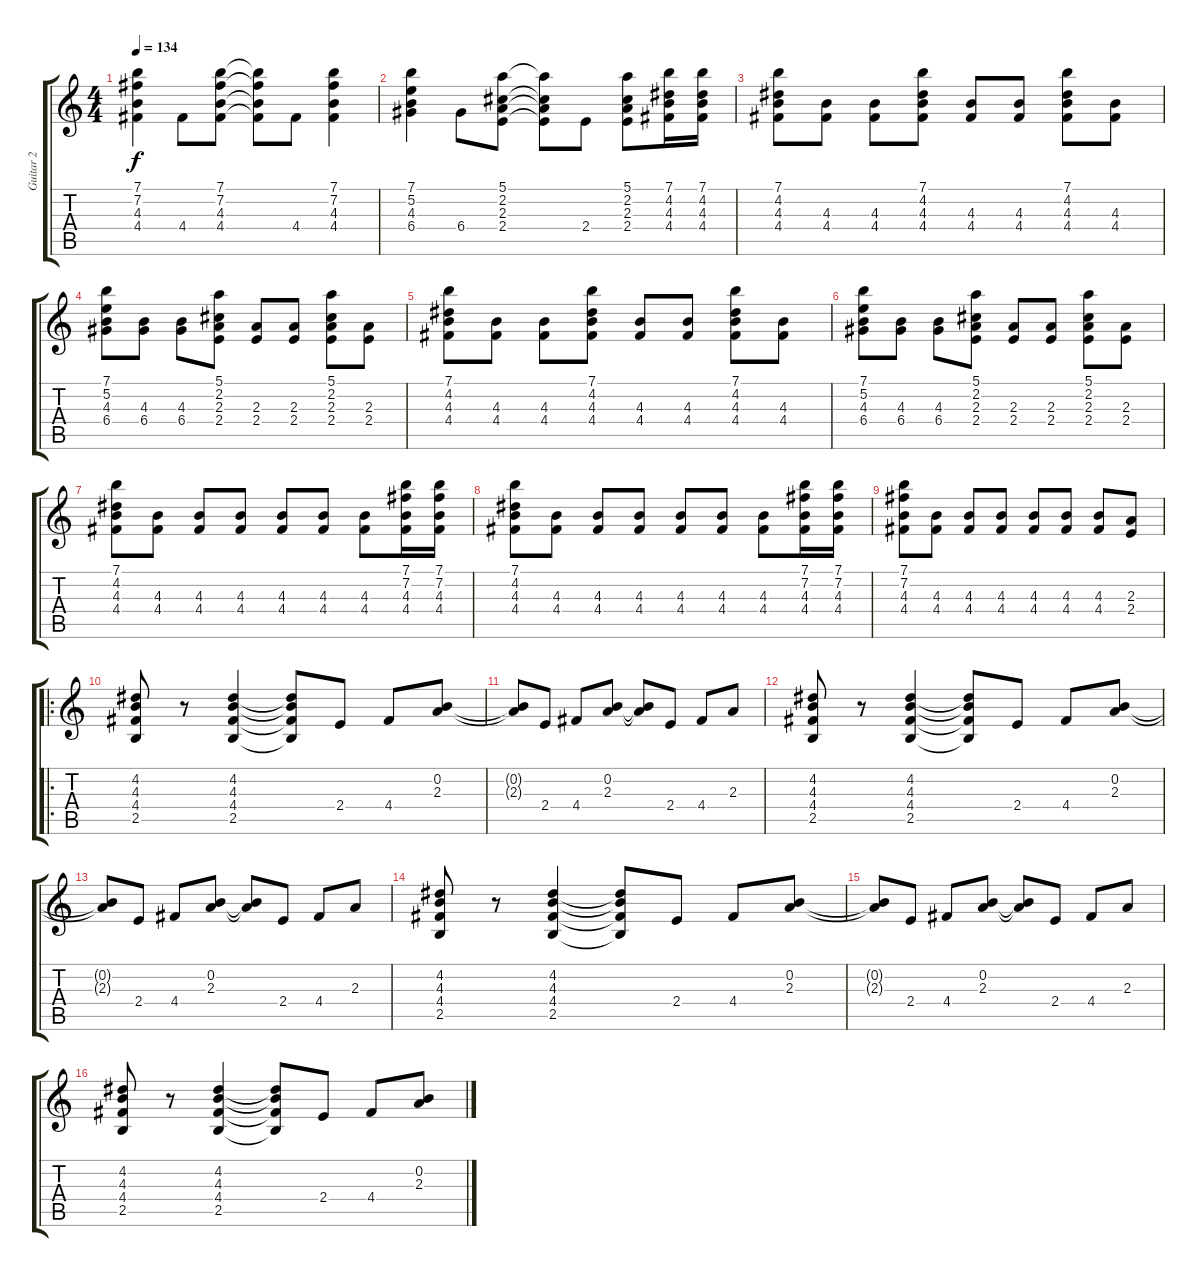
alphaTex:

\track ("Guitar 2" "Guitar 2") {instrument overdrivenguitar}
\staff {score tabs}
\tuning (E4 B3 G3 D3 A2 E2) {hide}
\ts (4 4)
\tempo 134
\clef g2
\ks c
(7.1 7.2 4.3 4.4).4{dy f instrument overdrivenguitar} 4.4.8 (7.1 7.2 4.3 4.4).8 (7.1{t} 7.2{t} 4.3{t} 4.4{t}).8 4.4.8 (7.1 7.2 4.3 4.4).4 |
(7.1 5.2 4.3 6.4).4 6.4.8 (5.1 2.2 2.3 2.4).8 (5.1{t} 2.2{t} 2.3{t} 2.4{t}).8 2.4.8 (5.1 2.2 2.3 2.4).8 (7.1 4.2 4.3 4.4).16 (7.1 4.2 4.3 4.4).16 |
(7.1 4.2 4.3 4.4).8 (4.3 4.4).8 (4.3 4.4).8 (7.1 4.2 4.3 4.4).8 (4.3 4.4).8 (4.3 4.4).8 (7.1 4.2 4.3 4.4).8 (4.3 4.4).8 |
(7.1 5.2 4.3 6.4).8 (4.3 6.4).8 (4.3 6.4).8 (5.1 2.2 2.3 2.4).8 (2.3 2.4).8 (2.3 2.4).8 (5.1 2.2 2.3 2.4).8 (2.3 2.4).8 |
(7.1 4.2 4.3 4.4).8 (4.3 4.4).8 (4.3 4.4).8 (7.1 4.2 4.3 4.4).8 (4.3 4.4).8 (4.3 4.4).8 (7.1 4.2 4.3 4.4).8 (4.3 4.4).8 |
(7.1 5.2 4.3 6.4).8 (4.3 6.4).8 (4.3 6.4).8 (5.1 2.2 2.3 2.4).8 (2.3 2.4).8 (2.3 2.4).8 (5.1 2.2 2.3 2.4).8 (2.3 2.4).8 |
(7.1 4.2 4.3 4.4).8 (4.3 4.4).8 (4.3 4.4).8 (4.3 4.4).8 (4.3 4.4).8 (4.3 4.4).8 (4.3 4.4).8 (7.1 7.2 4.3 4.4).16 (7.1 7.2 4.3 4.4).16 |
(7.1 4.2 4.3 4.4).8 (4.3 4.4).8 (4.3 4.4).8 (4.3 4.4).8 (4.3 4.4).8 (4.3 4.4).8 (4.3 4.4).8 (7.1 7.2 4.3 4.4).16 (7.1 7.2 4.3 4.4).16 |
(7.1 7.2 4.3 4.4).8 (4.3 4.4).8 (4.3 4.4).8 (4.3 4.4).8 (4.3 4.4).8 (4.3 4.4).8 (4.3 4.4).8 (2.3 2.4).8 |
\ro
(4.2 4.3 4.4 2.5).8 r.8 (4.2 4.3 4.4 2.5).4 (4.2{t} 4.3{t} 4.4{t} 2.5{t}).8 2.4.8 4.4.8 (0.2 2.3).8 |
(0.2{t} 2.3{t}).8 2.4.8 4.4.8 (0.2 2.3).8 (0.2{t} 2.3{t}).8 2.4.8 4.4.8 2.3.8 |
(4.2 4.3 4.4 2.5).8 r.8 (4.2 4.3 4.4 2.5).4 (4.2{t} 4.3{t} 4.4{t} 2.5{t}).8 2.4.8 4.4.8 (0.2 2.3).8 |
(0.2{t} 2.3{t}).8 2.4.8 4.4.8 (0.2 2.3).8 (0.2{t} 2.3{t}).8 2.4.8 4.4.8 2.3.8 |
(4.2 4.3 4.4 2.5).8 r.8 (4.2 4.3 4.4 2.5).4 (4.2{t} 4.3{t} 4.4{t} 2.5{t}).8 2.4.8 4.4.8 (0.2 2.3).8 |
(0.2{t} 2.3{t}).8 2.4.8 4.4.8 (0.2 2.3).8 (0.2{t} 2.3{t}).8 2.4.8 4.4.8 2.3.8 |
(4.2 4.3 4.4 2.5).8 r.8 (4.2 4.3 4.4 2.5).4 (4.2{t} 4.3{t} 4.4{t} 2.5{t}).8 2.4.8 4.4.8 (0.2 2.3).8
